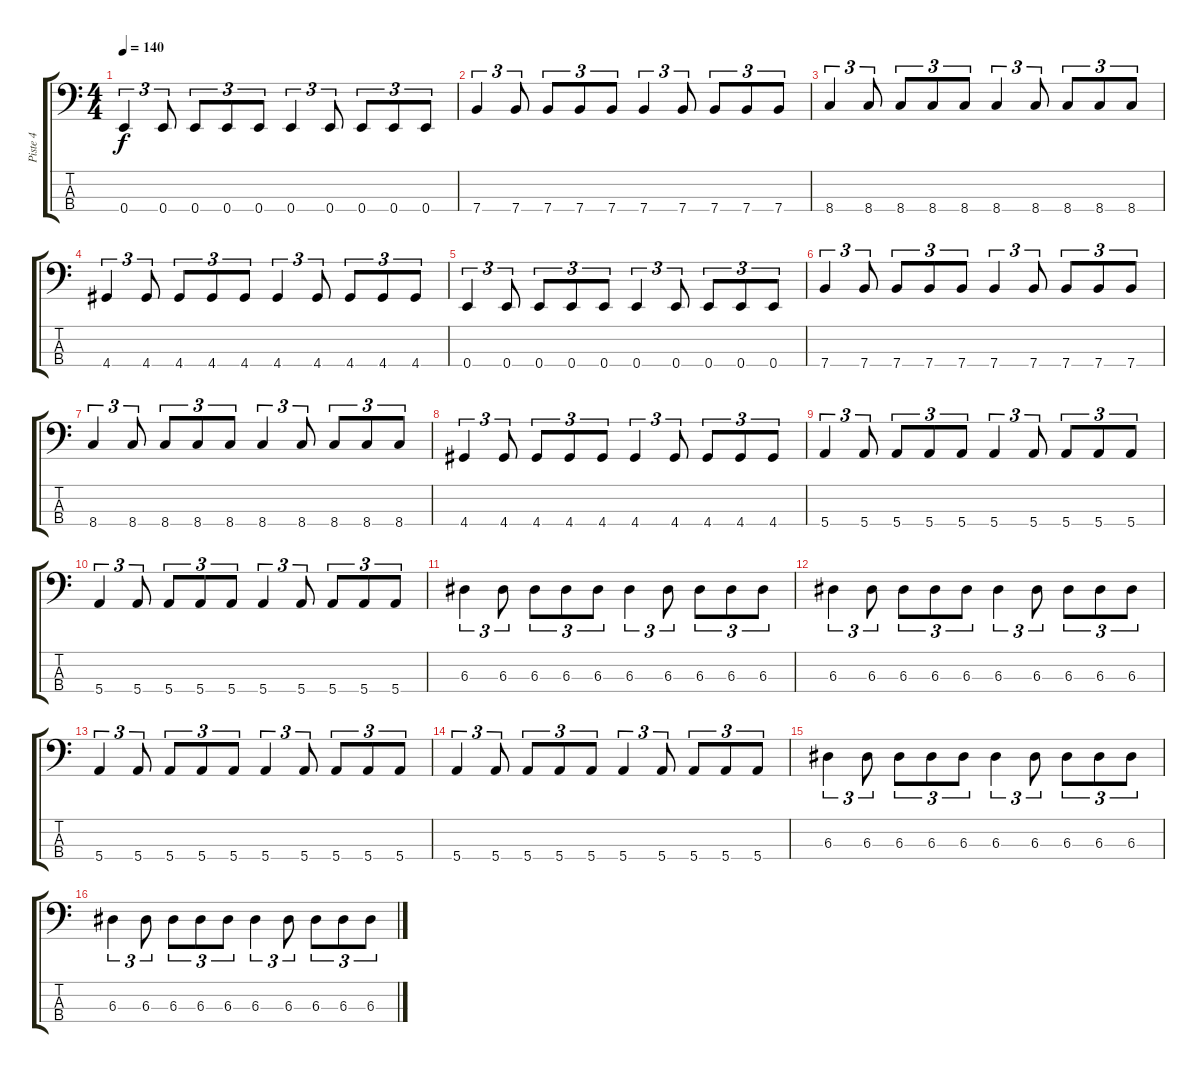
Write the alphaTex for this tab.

\track ("Piste 4" "Piste 4") {instrument electricbassfinger}
\staff {score tabs}
\tuning (G2 D2 A1 E1) {hide}
\ts (4 4)
\tempo 140
\clef f4
\ks c
0.4.4{tu (3 2) dy f} 0.4.8{tu (3 2)} 0.4.8{tu (3 2)} 0.4.8{tu (3 2)} 0.4.8{tu (3 2)} 0.4.4{tu (3 2)} 0.4.8{tu (3 2)} 0.4.8{tu (3 2)} 0.4.8{tu (3 2)} 0.4.8{tu (3 2)} |
7.4.4{tu (3 2)} 7.4.8{tu (3 2)} 7.4.8{tu (3 2)} 7.4.8{tu (3 2)} 7.4.8{tu (3 2)} 7.4.4{tu (3 2)} 7.4.8{tu (3 2)} 7.4.8{tu (3 2)} 7.4.8{tu (3 2)} 7.4.8{tu (3 2)} |
8.4.4{tu (3 2)} 8.4.8{tu (3 2)} 8.4.8{tu (3 2)} 8.4.8{tu (3 2)} 8.4.8{tu (3 2)} 8.4.4{tu (3 2)} 8.4.8{tu (3 2)} 8.4.8{tu (3 2)} 8.4.8{tu (3 2)} 8.4.8{tu (3 2)} |
4.4.4{tu (3 2)} 4.4.8{tu (3 2)} 4.4.8{tu (3 2)} 4.4.8{tu (3 2)} 4.4.8{tu (3 2)} 4.4.4{tu (3 2)} 4.4.8{tu (3 2)} 4.4.8{tu (3 2)} 4.4.8{tu (3 2)} 4.4.8{tu (3 2)} |
0.4.4{tu (3 2)} 0.4.8{tu (3 2)} 0.4.8{tu (3 2)} 0.4.8{tu (3 2)} 0.4.8{tu (3 2)} 0.4.4{tu (3 2)} 0.4.8{tu (3 2)} 0.4.8{tu (3 2)} 0.4.8{tu (3 2)} 0.4.8{tu (3 2)} |
7.4.4{tu (3 2)} 7.4.8{tu (3 2)} 7.4.8{tu (3 2)} 7.4.8{tu (3 2)} 7.4.8{tu (3 2)} 7.4.4{tu (3 2)} 7.4.8{tu (3 2)} 7.4.8{tu (3 2)} 7.4.8{tu (3 2)} 7.4.8{tu (3 2)} |
8.4.4{tu (3 2)} 8.4.8{tu (3 2)} 8.4.8{tu (3 2)} 8.4.8{tu (3 2)} 8.4.8{tu (3 2)} 8.4.4{tu (3 2)} 8.4.8{tu (3 2)} 8.4.8{tu (3 2)} 8.4.8{tu (3 2)} 8.4.8{tu (3 2)} |
4.4.4{tu (3 2)} 4.4.8{tu (3 2)} 4.4.8{tu (3 2)} 4.4.8{tu (3 2)} 4.4.8{tu (3 2)} 4.4.4{tu (3 2)} 4.4.8{tu (3 2)} 4.4.8{tu (3 2)} 4.4.8{tu (3 2)} 4.4.8{tu (3 2)} |
5.4.4{tu (3 2)} 5.4.8{tu (3 2)} 5.4.8{tu (3 2)} 5.4.8{tu (3 2)} 5.4.8{tu (3 2)} 5.4.4{tu (3 2)} 5.4.8{tu (3 2)} 5.4.8{tu (3 2)} 5.4.8{tu (3 2)} 5.4.8{tu (3 2)} |
5.4.4{tu (3 2)} 5.4.8{tu (3 2)} 5.4.8{tu (3 2)} 5.4.8{tu (3 2)} 5.4.8{tu (3 2)} 5.4.4{tu (3 2)} 5.4.8{tu (3 2)} 5.4.8{tu (3 2)} 5.4.8{tu (3 2)} 5.4.8{tu (3 2)} |
6.3.4{tu (3 2)} 6.3.8{tu (3 2)} 6.3.8{tu (3 2)} 6.3.8{tu (3 2)} 6.3.8{tu (3 2)} 6.3.4{tu (3 2)} 6.3.8{tu (3 2)} 6.3.8{tu (3 2)} 6.3.8{tu (3 2)} 6.3.8{tu (3 2)} |
6.3.4{tu (3 2)} 6.3.8{tu (3 2)} 6.3.8{tu (3 2)} 6.3.8{tu (3 2)} 6.3.8{tu (3 2)} 6.3.4{tu (3 2)} 6.3.8{tu (3 2)} 6.3.8{tu (3 2)} 6.3.8{tu (3 2)} 6.3.8{tu (3 2)} |
5.4.4{tu (3 2)} 5.4.8{tu (3 2)} 5.4.8{tu (3 2)} 5.4.8{tu (3 2)} 5.4.8{tu (3 2)} 5.4.4{tu (3 2)} 5.4.8{tu (3 2)} 5.4.8{tu (3 2)} 5.4.8{tu (3 2)} 5.4.8{tu (3 2)} |
5.4.4{tu (3 2)} 5.4.8{tu (3 2)} 5.4.8{tu (3 2)} 5.4.8{tu (3 2)} 5.4.8{tu (3 2)} 5.4.4{tu (3 2)} 5.4.8{tu (3 2)} 5.4.8{tu (3 2)} 5.4.8{tu (3 2)} 5.4.8{tu (3 2)} |
6.3.4{tu (3 2)} 6.3.8{tu (3 2)} 6.3.8{tu (3 2)} 6.3.8{tu (3 2)} 6.3.8{tu (3 2)} 6.3.4{tu (3 2)} 6.3.8{tu (3 2)} 6.3.8{tu (3 2)} 6.3.8{tu (3 2)} 6.3.8{tu (3 2)} |
6.3.4{tu (3 2)} 6.3.8{tu (3 2)} 6.3.8{tu (3 2)} 6.3.8{tu (3 2)} 6.3.8{tu (3 2)} 6.3.4{tu (3 2)} 6.3.8{tu (3 2)} 6.3.8{tu (3 2)} 6.3.8{tu (3 2)} 6.3.8{tu (3 2)}
